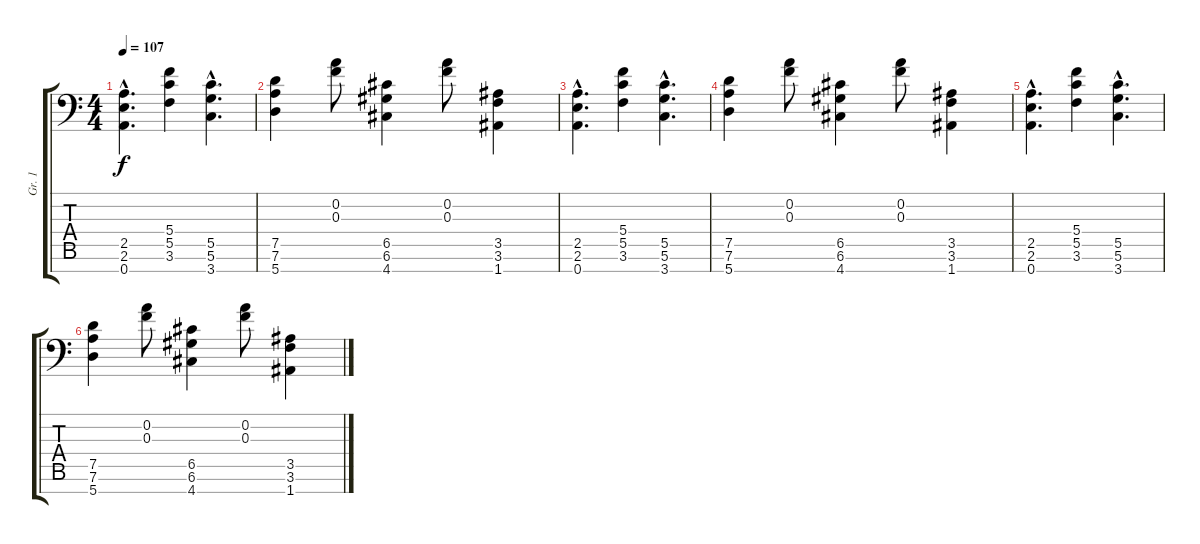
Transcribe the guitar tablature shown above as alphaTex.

\track ("Gr. 1" "Gr. 1") {instrument overdrivenguitar}
\staff {score tabs}
\tuning (D4 A3 F3 C3 G2 D2 A1) {hide}
\ts (4 4)
\tempo 107
\clef f4
\ks c
(2.5{hac} 2.6{hac} 0.7{hac}).4{d dy f} (5.4 5.5 3.6).4 (5.5{hac} 5.6{hac} 3.7{hac}).4{d} |
(7.5 7.6 5.7).4 (0.2 0.3).8 (6.5 6.6 4.7).4 (0.2 0.3).8 (3.5 3.6 1.7).4 |
(2.5{hac} 2.6{hac} 0.7{hac}).4{d} (5.4 5.5 3.6).4 (5.5{hac} 5.6{hac} 3.7{hac}).4{d} |
(7.5 7.6 5.7).4 (0.2 0.3).8 (6.5 6.6 4.7).4 (0.2 0.3).8 (3.5 3.6 1.7).4 |
(2.5{hac} 2.6{hac} 0.7{hac}).4{d} (5.4 5.5 3.6).4 (5.5{hac} 5.6{hac} 3.7{hac}).4{d} |
(7.5 7.6 5.7).4 (0.2 0.3).8 (6.5 6.6 4.7).4 (0.2 0.3).8 (3.5 3.6 1.7).4
